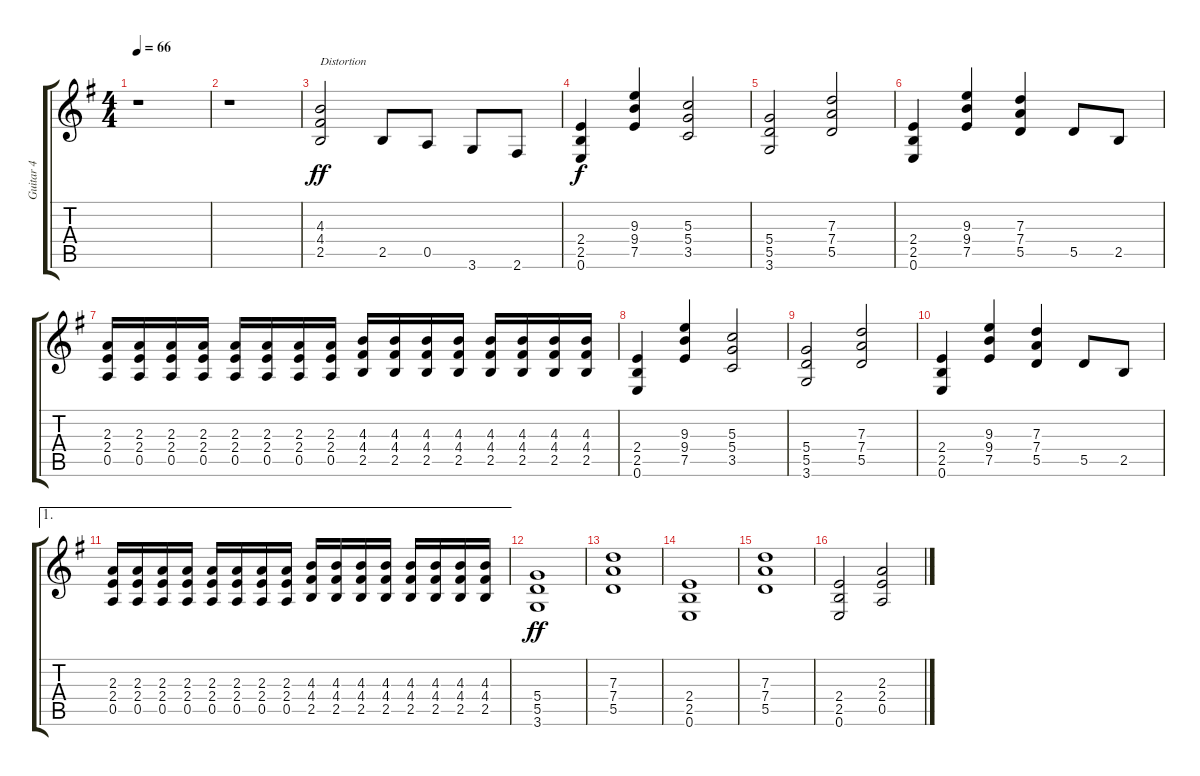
\track ("Guitar 4" "Guitar 4") {instrument distortionguitar}
\staff {score tabs}
\tuning (E4 B3 G3 D3 A2 E2) {hide}
\ts (4 4)
\tempo 66
\clef g2
\ks g
r.1{dy ff} |
r.1 |
(4.3 4.4 2.5).2{txt "Distortion"} 2.5.8 0.5.8 3.6.8 2.6.8 |
(2.4 2.5 0.6).4{dy f} (9.3 9.4 7.5).4 (5.3 5.4 3.5).2 |
(5.4 5.5 3.6).2 (7.3 7.4 5.5).2 |
(2.4 2.5 0.6).4 (9.3 9.4 7.5).4 (7.3 7.4 5.5).4 5.5.8 2.5.8 |
(2.3 2.4 0.5).16 (2.3 2.4 0.5).16 (2.3 2.4 0.5).16 (2.3 2.4 0.5).16 (2.3 2.4 0.5).16 (2.3 2.4 0.5).16 (2.3 2.4 0.5).16 (2.3 2.4 0.5).16 (4.3 4.4 2.5).16 (4.3 4.4 2.5).16 (4.3 4.4 2.5).16 (4.3 4.4 2.5).16 (4.3 4.4 2.5).16 (4.3 4.4 2.5).16 (4.3 4.4 2.5).16 (4.3 4.4 2.5).16 |
(2.4 2.5 0.6).4 (9.3 9.4 7.5).4 (5.3 5.4 3.5).2 |
(5.4 5.5 3.6).2 (7.3 7.4 5.5).2 |
(2.4 2.5 0.6).4 (9.3 9.4 7.5).4 (7.3 7.4 5.5).4 5.5.8 2.5.8 |
\ae 1
(2.3 2.4 0.5).16 (2.3 2.4 0.5).16 (2.3 2.4 0.5).16 (2.3 2.4 0.5).16 (2.3 2.4 0.5).16 (2.3 2.4 0.5).16 (2.3 2.4 0.5).16 (2.3 2.4 0.5).16 (4.3 4.4 2.5).16 (4.3 4.4 2.5).16 (4.3 4.4 2.5).16 (4.3 4.4 2.5).16 (4.3 4.4 2.5).16 (4.3 4.4 2.5).16 (4.3 4.4 2.5).16 (4.3 4.4 2.5).16 |
(5.4 5.5 3.6).1{dy ff} |
(7.3 7.4 5.5).1 |
(2.4 2.5 0.6).1 |
(7.3 7.4 5.5).1 |
(2.4 2.5 0.6).2 (2.3 2.4 0.5).2
